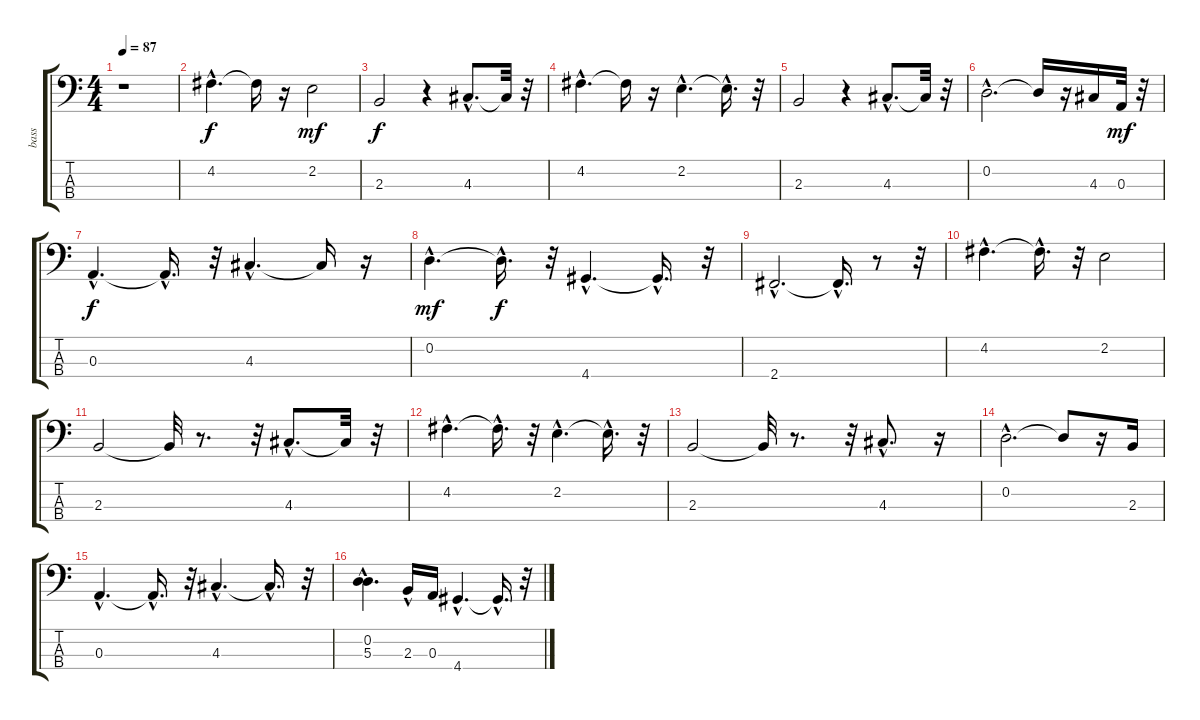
\track ("bass" "bass") {instrument fretlessbass}
\staff {score tabs}
\tuning (G2 D2 A1 E1) {hide}
\ts (4 4)
\tempo 87
\clef f4
\ks c
r.1{dy f instrument fretlessbass} |
4.2{hac}.4{d} 4.2{t}.16 r.16 2.2.2{dy mf} |
2.3.2{dy f} r.4 4.3{hac}.8{d} 4.3{t}.32 r.32 |
4.2{hac}.4{d} 4.2{t}.16 r.16 2.2{hac}.4{d} 2.2{hac t}.16{d} r.32 |
2.3.2 r.4 4.3{hac}.8{d} 4.3{t}.32 r.32 |
0.2{hac}.2{d} 0.2{t}.16 r.16 4.3.16 0.3.32{dy mf} r.32 |
0.3{hac}.4{d dy f} 0.3{hac t}.16{d} r.32 4.3{hac}.4{d} 4.3{t}.16 r.16 |
0.2{hac}.4{d dy mf} 0.2{hac t}.16{d dy f} r.32 4.4{hac}.4{d} 4.4{hac t}.16{d} r.32 |
2.4{hac}.2{d} 2.4{hac t}.16{d} r.8 r.32 |
4.2{hac}.4{d} 4.2{hac t}.16{d} r.32 2.2.2 |
2.3.2 2.3{t}.32 r.8{d} r.32 4.3{hac}.8{d} 4.3{t}.32 r.32 |
4.2{hac}.4{d} 4.2{hac t}.16{d} r.32 2.2{hac}.4{d} 2.2{hac t}.16{d} r.32 |
2.3.2 2.3{t}.32 r.8{d} r.32 4.3{hac}.8{d} r.16 |
0.2{hac}.2{d} 0.2{t}.8 r.16 2.3.16 |
0.3{hac}.4{d} 0.3{hac t}.16{d} r.32 4.3{hac}.4{d} 4.3{hac t}.16{d} r.32 |
(0.2{hac} 5.3{hac}).4{d} 2.3{hac}.16 0.3.16 4.4{hac}.4{d} 4.4{hac t}.16{d} r.32
